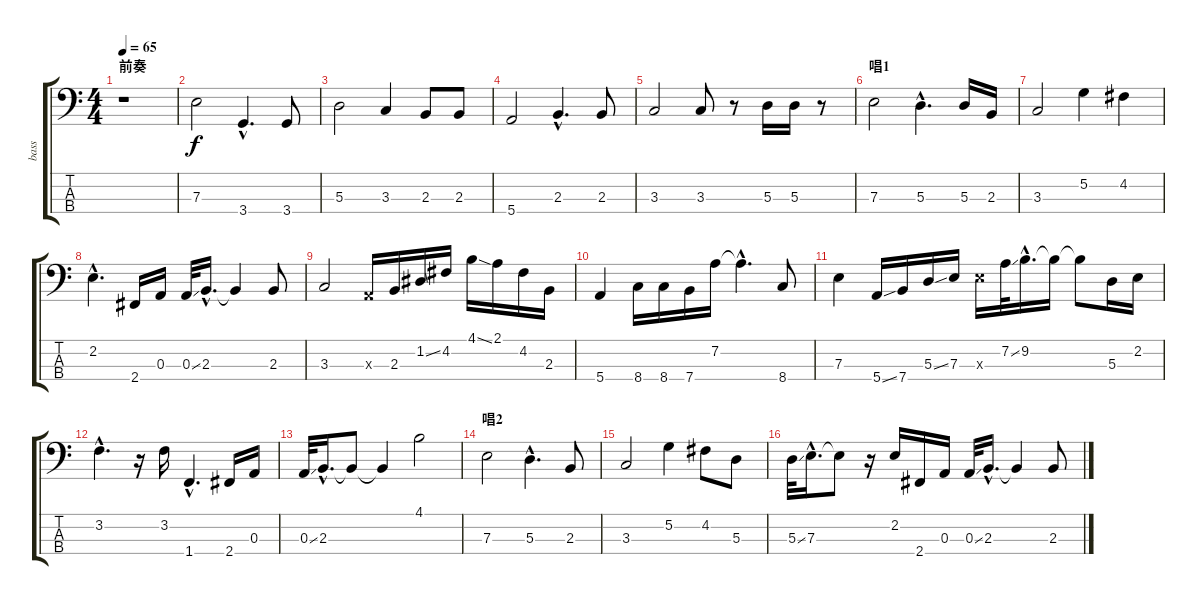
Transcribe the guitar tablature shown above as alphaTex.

\track ("bass" "bass") {instrument electricbassfinger}
\staff {score tabs}
\tuning (G2 D2 A1 E1) {hide}
\ts (4 4)
\section ("" "前奏")
\tempo 65
\clef f4
\ks c
r.1{dy f instrument electricbassfinger} |
7.3.2 3.4{hac}.4{d} 3.4.8 |
5.3.2 3.3.4 2.3.8 2.3.8 |
5.4.2 2.3{hac}.4{d} 2.3.8 |
3.3.2 3.3.8 r.8 5.3.16 5.3.16 r.8 |
\section ("" "唱1")
7.3.2 5.3{hac}.4{d} 5.3.16 2.3.16 |
3.3.2 5.2.4 4.2.4 |
2.2{hac}.4{d} 2.4.16 0.3.16 0.3{ss}.32 2.3{hac}.16{d} 2.3{t}.4 2.3.8 |
3.3.2 0.3{x}.16 2.3.16 1.2{ss}.16 4.2.16 4.1{ss}.16 2.1.16 4.2.16 2.3.16 |
5.4.4 8.4.16 8.4.16 7.4.16 7.2.16 7.2{hac t}.4{d} 8.4.8 |
7.3.4 5.4{ss}.16 7.4.16 5.3{ss}.16 7.3.16 7.3{x}.16 7.2{ss}.32 9.2{hac}.16{d} 9.2{t}.16 9.2{t}.8 5.3.16 2.2.16 |
3.2{hac}.4{d} r.16 3.2.16 1.4{hac}.4{d} 2.4.16 0.3.16 |
0.3{ss}.32 2.3{hac}.16{d} 2.3{t}.8 2.3{t}.4 4.1.2 |
\section ("" "唱2")
7.3.2 5.3{hac}.4{d} 2.3.8 |
3.3.2 5.2.4 4.2.8 5.3.8 |
5.3{ss}.32 7.3{hac}.16{d} 7.3{t}.8 r.16 2.2.16 2.4.16 0.3.16 0.3{ss}.32 2.3{hac}.16{d} 2.3{t}.4 2.3.8
